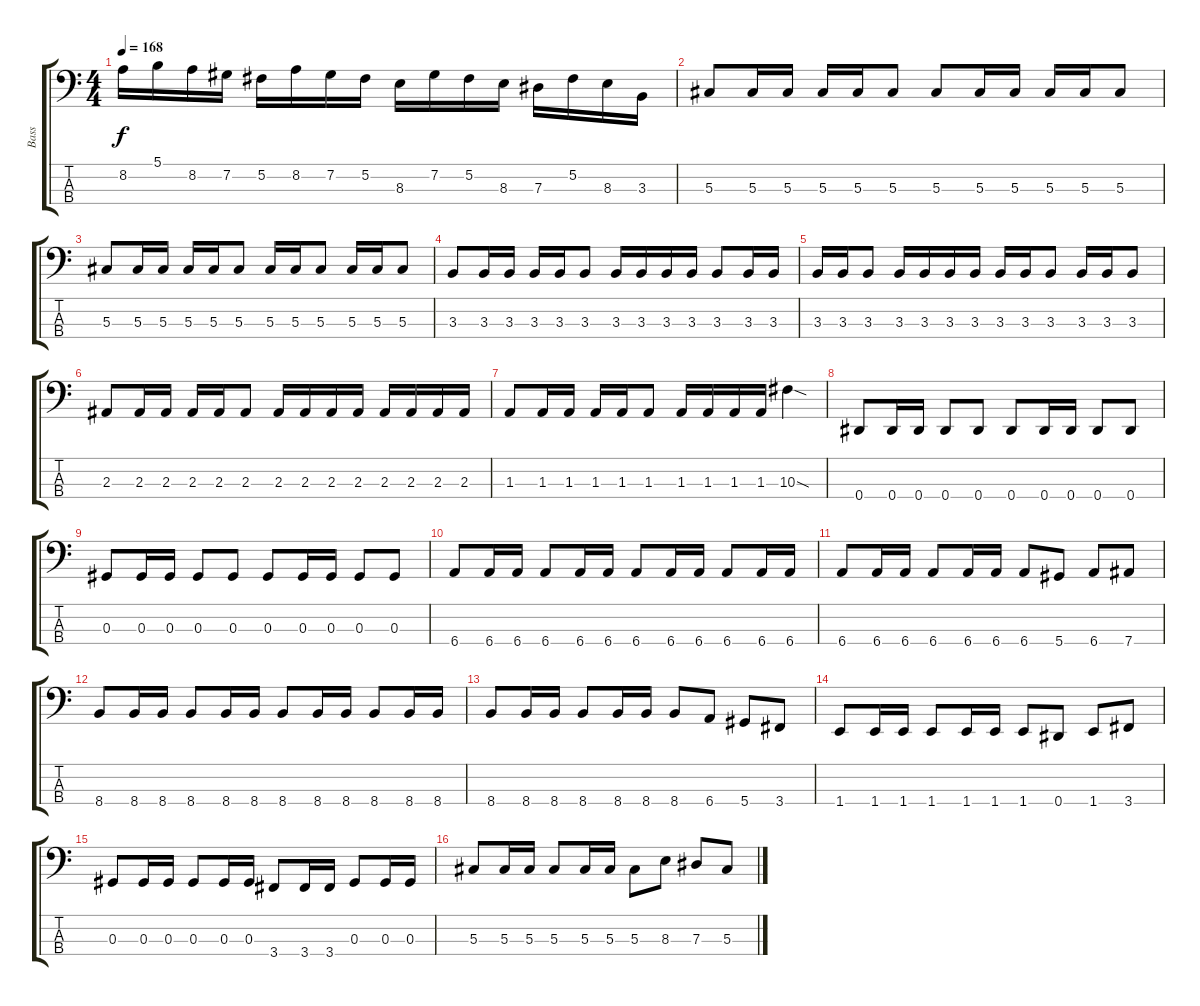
\track ("Bass" "Bass") {instrument electricbassfinger}
\staff {score tabs}
\tuning (Gb2 Db2 Ab1 Eb1) {hide}
\ts (4 4)
\tempo 168
\clef f4
\ks c
8.2.16{dy f} 5.1.16 8.2.16 7.2.16 5.2.16 8.2.16 7.2.16 5.2.16 8.3.16 7.2.16 5.2.16 8.3.16 7.3.16 5.2.16 8.3.16 3.3.16 |
5.3.8 5.3.16 5.3.16 5.3.16 5.3.16 5.3.8 5.3.8 5.3.16 5.3.16 5.3.16 5.3.16 5.3.8 |
5.3.8 5.3.16 5.3.16 5.3.16 5.3.16 5.3.8 5.3.16 5.3.16 5.3.8 5.3.16 5.3.16 5.3.8 |
3.3.8 3.3.16 3.3.16 3.3.16 3.3.16 3.3.8 3.3.16 3.3.16 3.3.16 3.3.16 3.3.8 3.3.16 3.3.16 |
3.3.16 3.3.16 3.3.8 3.3.16 3.3.16 3.3.16 3.3.16 3.3.16 3.3.16 3.3.8 3.3.16 3.3.16 3.3.8 |
2.3.8 2.3.16 2.3.16 2.3.16 2.3.16 2.3.8 2.3.16 2.3.16 2.3.16 2.3.16 2.3.16 2.3.16 2.3.16 2.3.16 |
1.3.8 1.3.16 1.3.16 1.3.16 1.3.16 1.3.8 1.3.16 1.3.16 1.3.16 1.3.16 10.3{sod}.4 |
0.4.8 0.4.16 0.4.16 0.4.8 0.4.8 0.4.8 0.4.16 0.4.16 0.4.8 0.4.8 |
0.3.8 0.3.16 0.3.16 0.3.8 0.3.8 0.3.8 0.3.16 0.3.16 0.3.8 0.3.8 |
6.4.8 6.4.16 6.4.16 6.4.8 6.4.16 6.4.16 6.4.8 6.4.16 6.4.16 6.4.8 6.4.16 6.4.16 |
6.4.8 6.4.16 6.4.16 6.4.8 6.4.16 6.4.16 6.4.8 5.4.8 6.4.8 7.4.8 |
8.4.8 8.4.16 8.4.16 8.4.8 8.4.16 8.4.16 8.4.8 8.4.16 8.4.16 8.4.8 8.4.16 8.4.16 |
8.4.8 8.4.16 8.4.16 8.4.8 8.4.16 8.4.16 8.4.8 6.4.8 5.4.8 3.4.8 |
1.4.8 1.4.16 1.4.16 1.4.8 1.4.16 1.4.16 1.4.8 0.4.8 1.4.8 3.4.8 |
0.3.8 0.3.16 0.3.16 0.3.8 0.3.16 0.3.16 3.4.8 3.4.16 3.4.16 0.3.8 0.3.16 0.3.16 |
5.3.8 5.3.16 5.3.16 5.3.8 5.3.16 5.3.16 5.3.8 8.3.8 7.3.8 5.3.8
